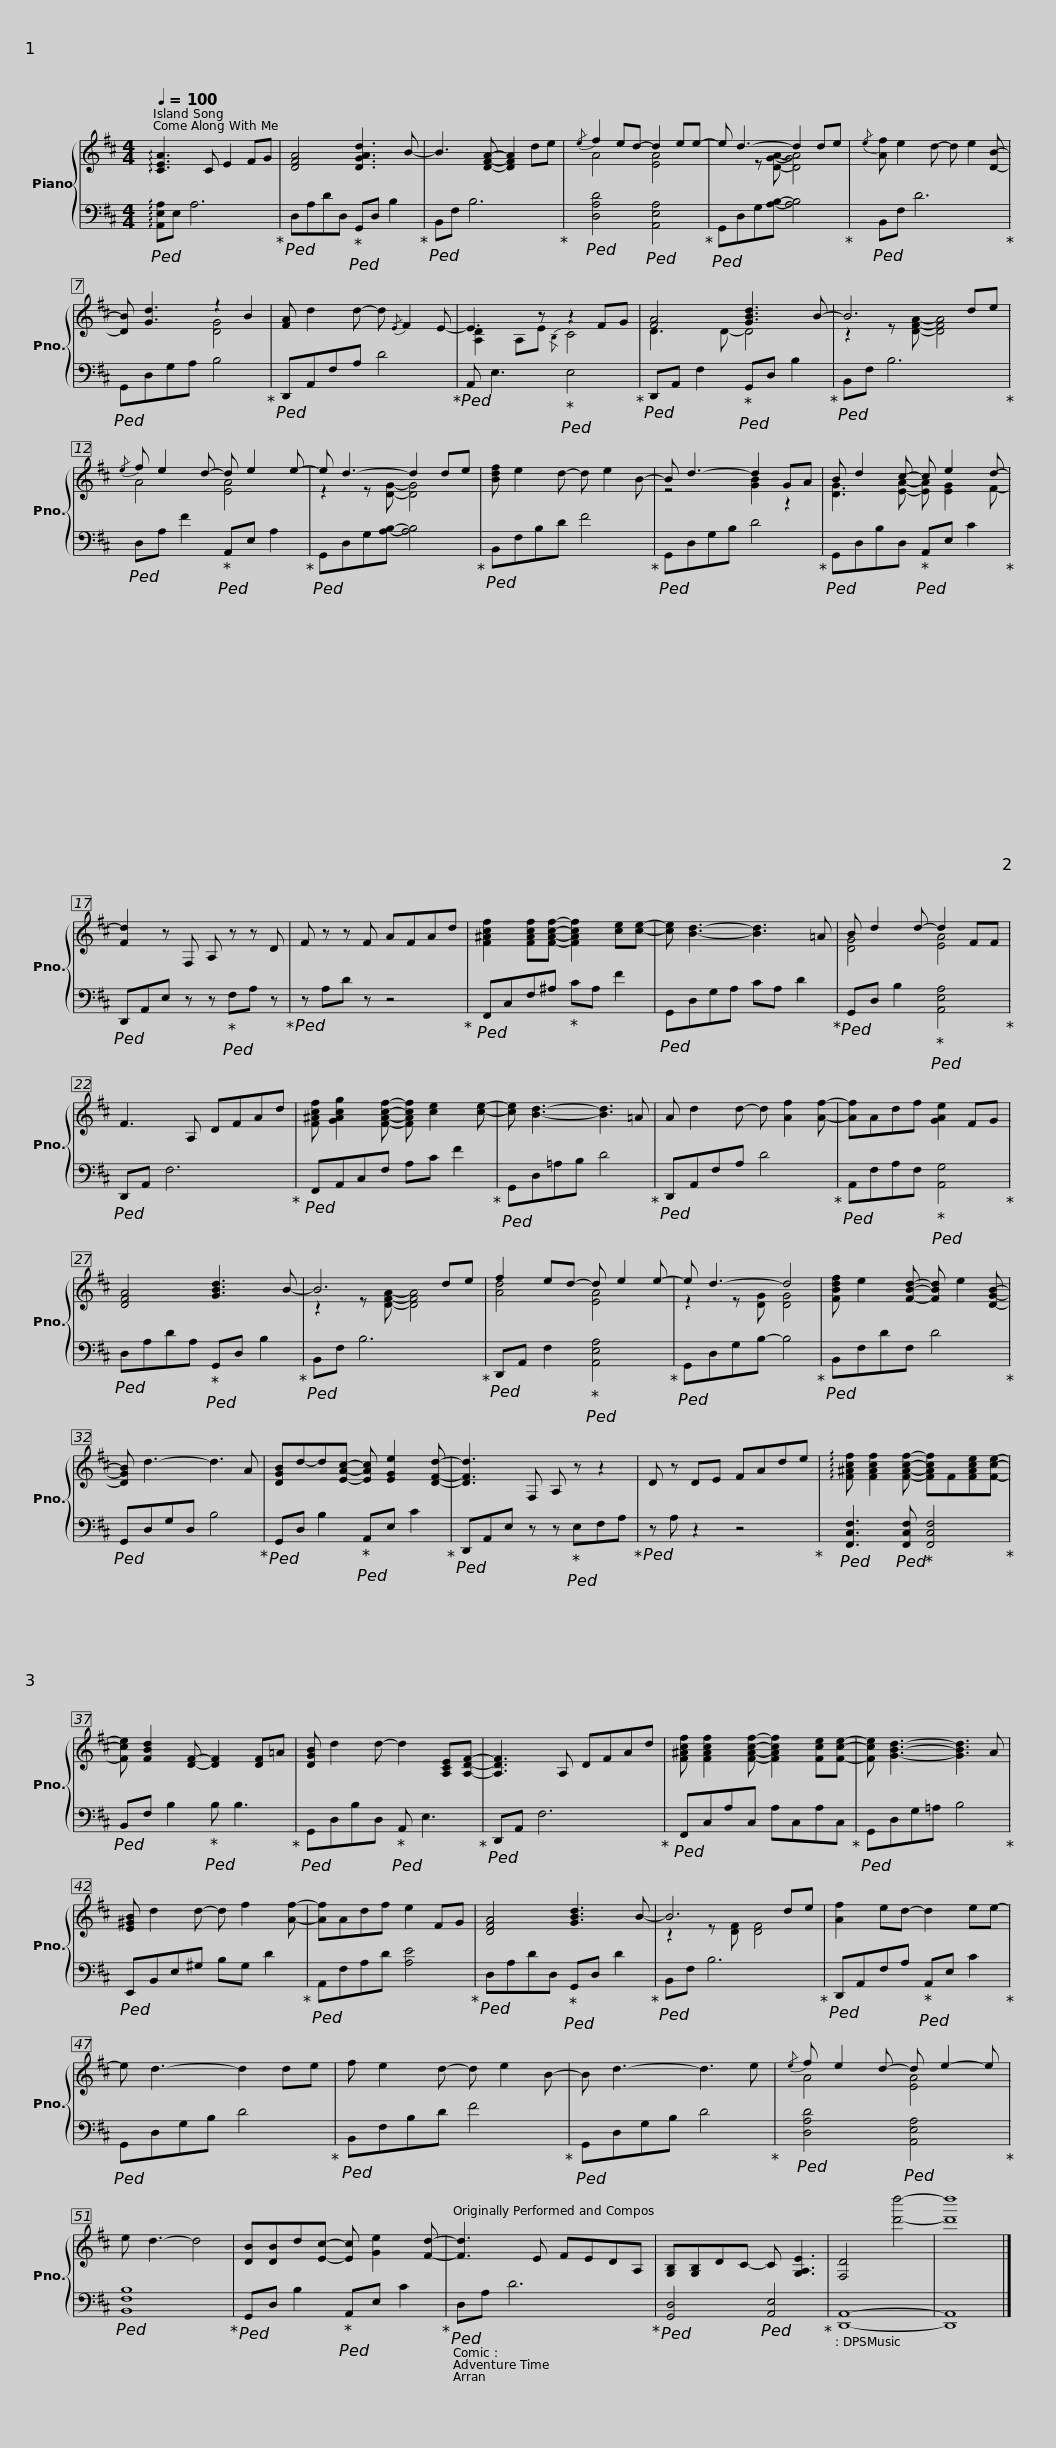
X:1
%%score { ( 1 3 ) | 2 }
L:1/8
Q:1/4=100
M:4/4
I:linebreak $
K:D
V:1 treble
V:3 treble
V:2 bass
V:1
 !arpeggio![CEA]3 C E2 FG | [DFA]4 [DGAd]3 B- | B3 [DFA]- [DFA]2 de |{/e} f2 ed- d2 ee- |$ e d3- d2 de | %5
{/e} [Af] e2 d- d e2 [DB]- | [DB] [Gd]3 z2 B2 | [FA] d2 d- d{/E} F2 E- |$ E3 z z2 FG | [FA]4 [GBd]3 B- | %10
 B6 de |{/e} f e2 d- d e2 e- |$ e d3- d2 de | [Bdf] e2 d- d e2 B- | B d3- d2 GA | %15
 B d2 c- c e2 d- |$ [Fd]2 z F, A, z z D | F z z F AFAd | [F^Acf]2 [FAcf][FAcf]- [FAcf]2 [ce][ce]- | [ce] [Bd]3- [Bd]3 =A |$ %20
 B d2 d- d2 FF | F3 A, DFAd | [F^Acf] [GAcg]2 [FAcf]- [FAcf] [ce]2 [ce]- | [ce] [Bd]3- [Bd]3 =A |$ A d2 d- d [Af]2 [Af]- | %25
 [Af]Adf [GAe]2 FG | [DFA]4 [GBd]3 B- | B6 de |$ f2 ed- d e2 e- | e d3- d4 | %30
 [FBdf] e2 [FBd]- [FBd] e2 [DGB]- | [DGB] d3- d3 A |$ [DGB]d-d[EAc]- [EAc] [EGe]2 [DFd]- | [DFd]3 F, A, z z2 | D z DE FAde | %35
 !arpeggio![F^Acf] [FAcf]2 [FAcf]- [FAcf]F[FAce][Fce]- |$ [Fce] [FBd]2 [DF]- [DF]2 [DF]=A | [DGB] d2 d- d2 [A,CE][A,DF]- | [A,DF]3 A, DFAd | [F^Acf] [FAcf]2 [FAcf]- [FAcf]2 [Fce][Fce]- |$ %40
 [Fce] [GBd]3- [GBd]3 A | [E^GB] d2 d- d f2 [Af]- | [Af]Adf e2 FG | [DFA]4 [GBd]3 B- |$ B6 de | %45
 [Af]2 ed- d2 ee- | e d3- d2 de | f e2 d- d e2 B- |$ B d3- d3 e |{/e} f e2 d- d e2- e | %50
 e d3- d4 | [DB][DB]d[Ec]- [Ec] [Ge]2 [Fd]- |$ [Fd]3 E FEDA, | [G,B,][G,B,]DC- C [G,A,E]3 | [F,D]4 [d'd'']4- | %55
 [d'd'']8 |] %56
V:2
!ped! !arpeggio![A,,E,A,]E, A,6!ped-up! |!ped! D,A,DD,!ped-up!!ped! G,,D, B,2!ped-up! |!ped! B,,F, B,6!ped-up! |!ped! [D,A,D]4!ped! [A,,E,A,]4!ped-up! |$!ped! G,,D,G,[A,B,]- [A,B,]4!ped-up! | %5
!ped! B,,F, D6!ped-up! |!ped! G,,D,G,A, B,4!ped-up! |!ped! D,,A,,F,A, D4!ped-up! |$!ped! A,, E,3!ped-up!!ped! E,4!ped-up! |!ped! D,,A,, F,2!ped-up!!ped! G,,D, B,2!ped-up! | %10
!ped! B,,F, B,6!ped-up! |!ped! D,A, F2!ped-up!!ped! A,,E, A,2!ped-up! |$!ped! G,,D,G,[A,B,]- [A,B,]4!ped-up! |!ped! B,,F,B,D F4!ped-up! |!ped! G,,D,G,B, D4!ped-up! | %15
!ped! G,,D,B,D,!ped-up!!ped! A,,E, C2!ped-up! |$!ped! D,,A,,E, z z!ped-up!!ped! F,A, z!ped-up! |!ped! z A,D z z4!ped-up! |!ped! F,,C,F,^A,!ped-up! CA, F2 |!ped! G,,D,G,A, CA, D2!ped-up! |$ %20
!ped! G,,D, B,2!ped-up!!ped! [A,,E,A,]4!ped-up! |!ped! D,,A,, F,6!ped-up! |!ped! F,,A,,C,F, A,C F2!ped-up! |!ped! G,,D,=A,B, D4!ped-up! |$!ped! D,,A,,F,A, D4!ped-up! | %25
!ped! A,,F,A,F,!ped-up!!ped! [A,,G,]4!ped-up! |!ped! D,A,DA,!ped-up!!ped! G,,D, B,2!ped-up! |!ped! B,,F, B,6!ped-up! |$!ped! D,,A,, F,2!ped-up!!ped! [A,,E,A,]4!ped-up! |!ped! G,,D,G,B,- B,4!ped-up! | %30
!ped! B,,F,DF, D4!ped-up! |!ped! G,,D,G,D, B,4!ped-up! |$!ped! G,,D, B,2!ped-up!!ped! A,,E, C2!ped-up! |!ped! D,,A,,E, z z!ped-up!!ped! E,F,A,!ped-up! |!ped! z A, z2 z4!ped-up! | %35
!ped! [F,,C,F,]3!ped! [F,,C,F,]!ped-up! [F,,C,F,]4!ped-up! |$!ped! B,,F, B,2!ped-up!!ped! B, B,3!ped-up! |!ped! G,,D,B,D,!ped-up!!ped! A,, E,3!ped-up! |!ped! D,,A,, F,6!ped-up! |!ped! F,,C,A,C, A,C,A,C,!ped-up! |$ %40
!ped! G,,D,G,=A, B,4!ped-up! |!ped! E,,B,,E,^G, B,G, D2!ped-up! |!ped! A,,F,A,D [A,E]4!ped-up! |!ped! D,A,DD,!ped-up!!ped! G,,D, D2!ped-up! |$!ped! B,,F, B,6!ped-up! | %45
!ped! D,,A,,F,A,!ped-up!!ped! A,,E, C2!ped-up! |!ped! G,,D,G,B, D4!ped-up! |!ped! B,,F,B,D F4!ped-up! |$!ped! G,,D,G,B, D4!ped-up! |!ped! [D,A,D]4!ped! [A,,E,A,]4!ped-up! | %50
!ped! [B,,F,B,]8!ped-up! |!ped! G,,D, B,2!ped-up!!ped! A,,E, C2!ped-up! |$!ped! D,A, D6!ped-up! |!ped! [G,,D,]4!ped! [A,,E,]4!ped-up! | [D,,A,,]8- | %55
 [D,,A,,]8 |] %56
V:3
 x8 | x8 | x8 | A4 [EA]4 |$ x2 z [DGA]- [DGA]4 | %5
 x8 | x4 [DG]4 | x8 |$ [A,D]2 A,E{/B,} C4 | D3 D- D4 | %10
 z2 z [DFA]- [DFA]4 | A4 [EA]4 |$ z2 z [DG]- [DG]4 | x8 | z4 [GB]2 z2 | %15
 [DG]3 [EA]- [EA] [EG]2 F- |$ x8 | x8 | x8 | x8 |$ %20
 [DG]4 [EA]4 | x8 | x8 | x8 |$ x8 | %25
 x8 | x8 | z2 z [DFA]- [DFA]4 |$ [Ad]4 [EA]4 | z2 z [DG] [DG]4 | %30
 x8 | x8 |$ x8 | x8 | x8 | %35
 x8 |$ x8 | x8 | x8 | x8 |$ %40
 x8 | x8 | x8 | x8 |$ z2 z [DF] [DF]4 | %45
 x8 | x8 | x8 |$ x8 | A4 [EA]4 | %50
 x8 | x8 |$ x8 | x8 | x8 | %55
 x8 |] %56
